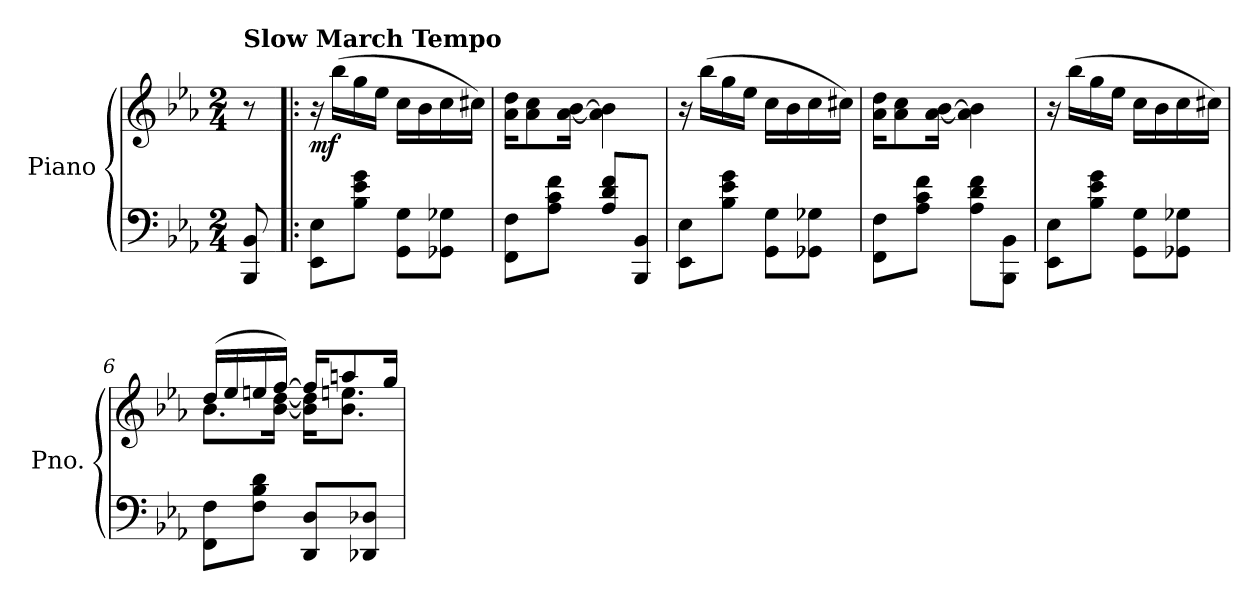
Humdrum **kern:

**kern	**kern	**dynam
*part1	*part1	*part1
*staff2	*staff1	*staff1/2
*I"Piano	*	*
*I'Pno.	*	*
*clefF4	*clefG2	*
*k[b-e-a-]	*k[b-e-a-]	*
*M2/4	*M2/4	*
*MM84	*MM84	*
=	=	=
!	!LO:TX:a:B:t=Slow March Tempo	!
8BBB-/ 8BB-/	8r	.
=1!|:	=1!|:	=1!|:
!	!	!LO:DY:b
8EE-\ 8E-\L	16r	mf
.	(>16bb-\LL	.
8B-\ 8e-\ 8g\J	16gg\	.
.	16ee-\JJ	.
8GG\ 8G\L	16cc\LL	.
.	16b-\	.
8GG-X\ 8G-X\J	16cc\	.
.	16cc#X\JJ)	.
=2	=2	=2
8FF\ 8F\L	16a-\ 16dd\KL	.
.	8a-\ 8cc\	.
8A-\ 8c\ 8f\J	.	.
.	[16a-\ [16b-\Jk	.
8A-\ 8d\ 8f\L	4a-\] 4b-\]	.
8BBB-/ 8BB-/J	.	.
=3	=3	=3
8EE-\ 8E-\L	16r	.
.	(>16bb-\LL	.
8B-\ 8e-\ 8g\J	16gg\	.
.	16ee-\JJ	.
8GG\ 8G\L	16cc\LL	.
.	16b-\	.
8GG-X\ 8G-X\J	16cc\	.
.	16cc#X\JJ)	.
=4	=4	=4
8FF\ 8F\L	16a-\ 16dd\KL	.
.	8a-\ 8cc\	.
8A-\ 8c\ 8f\J	.	.
.	[16a-\ [16b-\Jk	.
8A-\ 8d\ 8f\L	4a-\] 4b-\]	.
8BBB-\ 8BB-\J	.	.
=5	=5	=5
8EE-\ 8E-\L	16r	.
.	(>16bb-\LL	.
8B-\ 8e-\ 8g\J	16gg\	.
.	16ee-\JJ	.
8GG\ 8G\L	16cc\LL	.
.	16b-\	.
8GG-X\ 8G-X\J	16cc\	.
.	16cc#X\JJ)	.
=6	=6	=6
*	*^	*
8FF\ 8F\L	(>16dd/LL	8.b-\L	.
.	16ee-/	.	.
8F\ 8B-\ 8d\J	16een/	.	.
.	[16ff/JJ)	[16b-\ [16dd\Jk	.
8DD/ 8D/L	16ff/KL]	16b-\] 16dd\]KL	.
.	8aan/	8.b-\ 8.een\J	.
8DD-X/ 8D-X/J	.	.	.
.	16gg/Jk	.	.
*	*v	*v	*
=	=	=
*-	*-	*-
